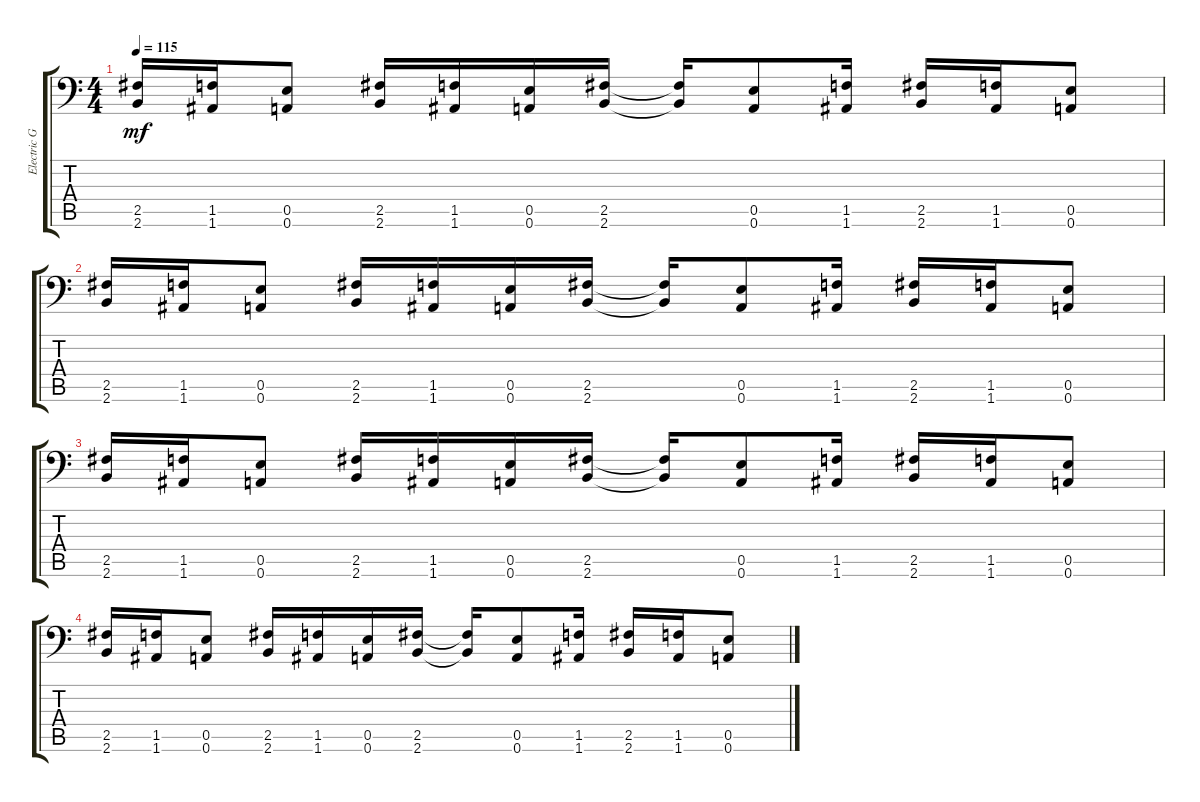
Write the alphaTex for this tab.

\track ("Electric Guitar II <麗>" "Electric G") {instrument distortionguitar}
\staff {score tabs}
\tuning (B3 Gb3 D3 A2 E2 A1) {hide}
\ts (4 4)
\tempo 115
\clef f4
\ks c
(2.5 2.6).16{dy mf} (1.5 1.6).16 (0.5 0.6).8 (2.5 2.6).16 (1.5 1.6).16 (0.5 0.6).16 (2.5 2.6).16 (2.5{t} 2.6{t}).16 (0.5 0.6).8 (1.5 1.6).16 (2.5 2.6).16 (1.5 1.6).16 (0.5 0.6).8 |
(2.5 2.6).16 (1.5 1.6).16 (0.5 0.6).8 (2.5 2.6).16 (1.5 1.6).16 (0.5 0.6).16 (2.5 2.6).16 (2.5{t} 2.6{t}).16 (0.5 0.6).8 (1.5 1.6).16 (2.5 2.6).16 (1.5 1.6).16 (0.5 0.6).8 |
(2.5 2.6).16 (1.5 1.6).16 (0.5 0.6).8 (2.5 2.6).16 (1.5 1.6).16 (0.5 0.6).16 (2.5 2.6).16 (2.5{t} 2.6{t}).16 (0.5 0.6).8 (1.5 1.6).16 (2.5 2.6).16 (1.5 1.6).16 (0.5 0.6).8 |
(2.5 2.6).16 (1.5 1.6).16 (0.5 0.6).8 (2.5 2.6).16 (1.5 1.6).16 (0.5 0.6).16 (2.5 2.6).16 (2.5{t} 2.6{t}).16 (0.5 0.6).8 (1.5 1.6).16 (2.5 2.6).16 (1.5 1.6).16 (0.5 0.6).8
